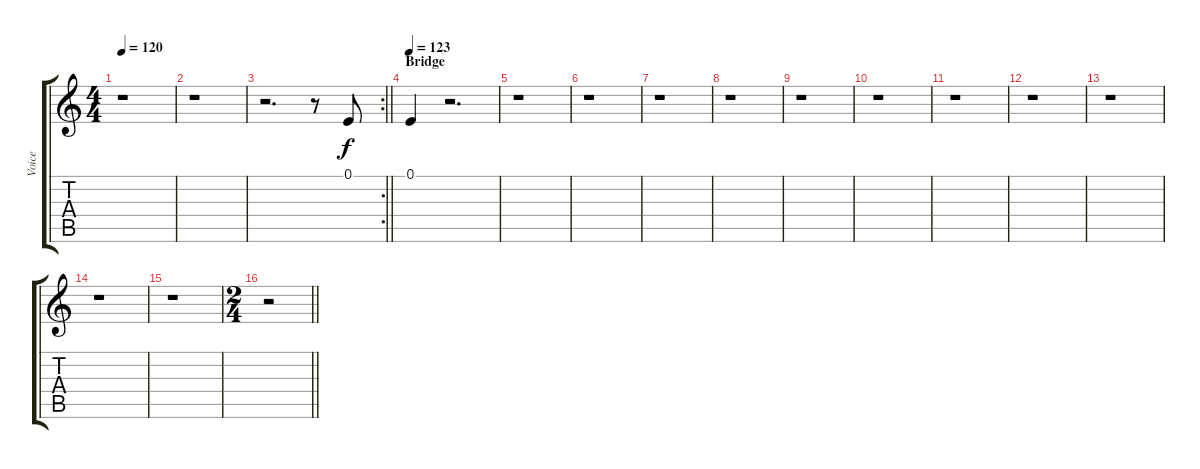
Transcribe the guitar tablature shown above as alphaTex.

\track ("Voice" "Voice") {instrument bassoon}
\staff {score tabs}
\tuning (E4 B3 G3 D3 A2 E2) {hide}
\ts (4 4)
\tempo 120
\clef g2
\ks c
r.1{dy f} |
r.1 |
\rc 2
\barLineRight lightlight
r.2{d} r.8 0.1.8 |
\section ("" "Bridge")
\tempo 123
0.1.4 r.2{d} |
r.1 |
r.1 |
r.1 |
r.1 |
r.1 |
r.1 |
r.1 |
r.1 |
r.1 |
r.1 |
r.1 |
\ts (2 4)
\barLineRight lightlight
r.2
